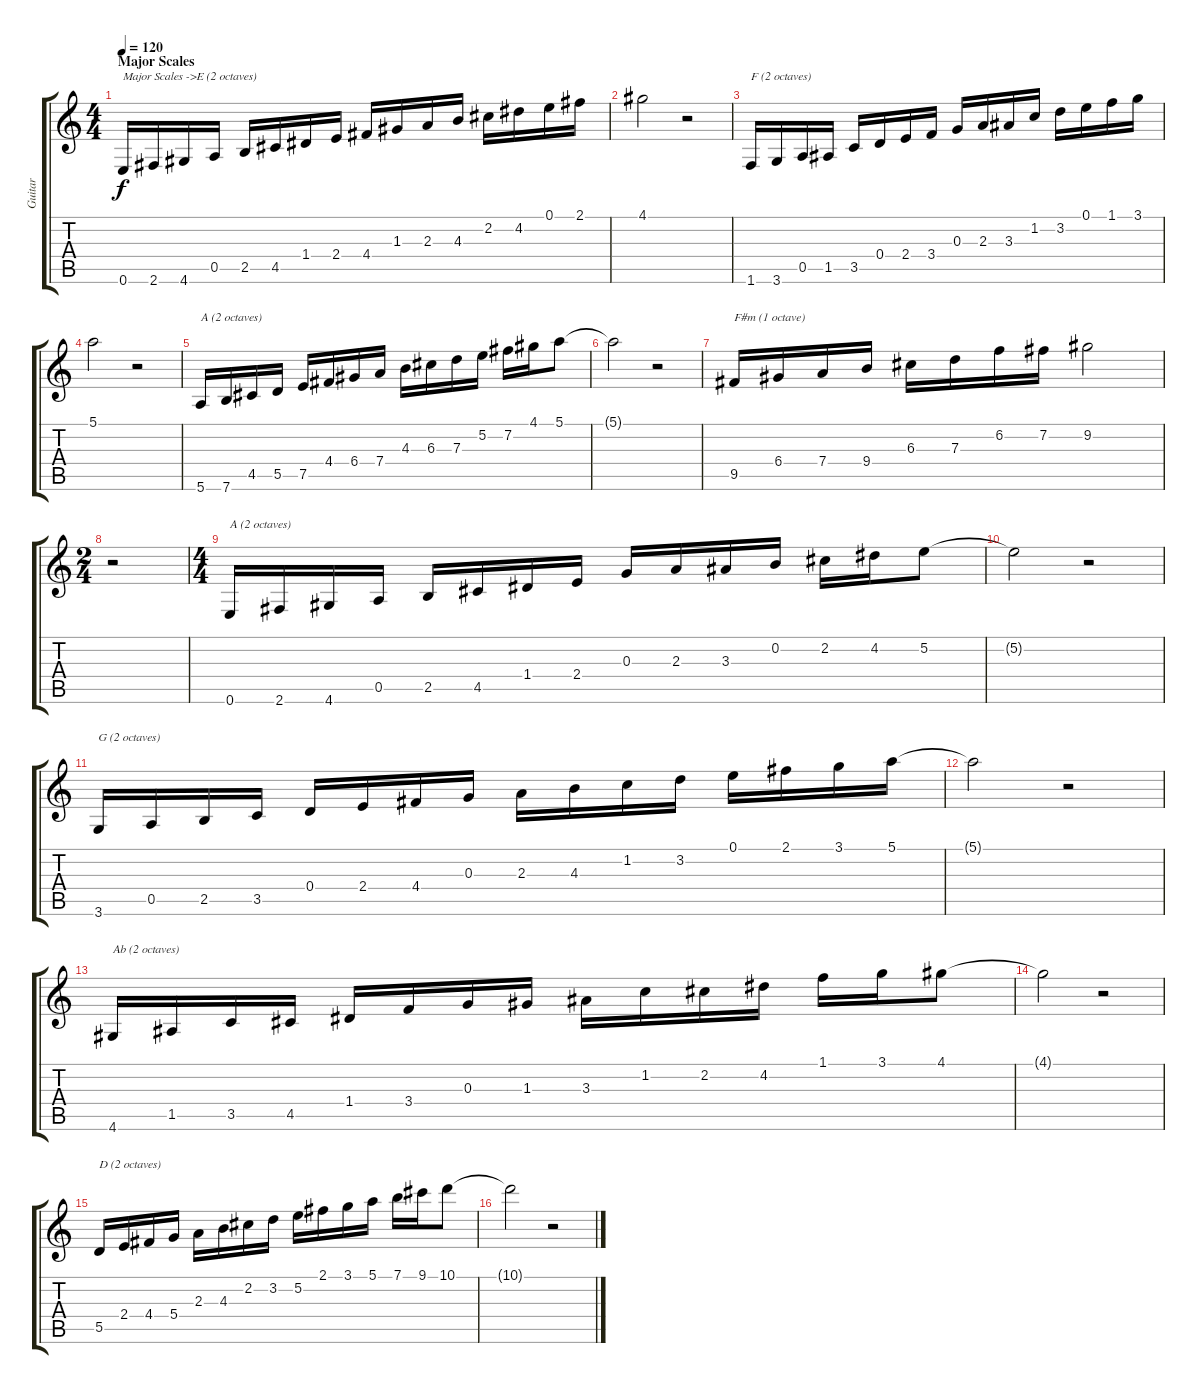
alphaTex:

\track ("Guitar" "Guitar") {instrument acousticguitarnylon}
\staff {score tabs}
\tuning (E4 B3 G3 D3 A2 E2) {hide}
\ts (4 4)
\section ("" "Major Scales")
\tempo 120
\clef g2
\ks c
0.6.16{txt "Major Scales ->E (2 octaves)" dy f instrument acousticguitarnylon} 2.6.16 4.6.16 0.5.16 2.5.16 4.5.16 1.4.16 2.4.16 4.4.16 1.3.16 2.3.16 4.3.16 2.2.16 4.2.16 0.1.16 2.1.16 |
4.1.2 r.2 |
1.6.16{txt "F (2 octaves)"} 3.6.16 0.5.16 1.5.16 3.5.16 0.4.16 2.4.16 3.4.16 0.3.16 2.3.16 3.3.16 1.2.16 3.2.16 0.1.16 1.1.16 3.1.16 |
5.1.2 r.2 |
5.6.16{txt "A (2 octaves)"} 7.6.16 4.5.16 5.5.16 7.5.16 4.4.16 6.4.16 7.4.16 4.3.16 6.3.16 7.3.16 5.2.16 7.2.16 4.1.16 5.1.8 |
5.1{t}.2 r.2 |
9.5.16{txt "F#m (1 octave)"} 6.4.16 7.4.16 9.4.16 6.3.16 7.3.16 6.2.16 7.2.16 9.2.2 |
\ts (2 4)
r.2 |
\ts (4 4)
0.6.16{txt "A (2 octaves)"} 2.6.16 4.6.16 0.5.16 2.5.16 4.5.16 1.4.16 2.4.16 0.3.16 2.3.16 3.3.16 0.2.16 2.2.16 4.2.16 5.2.8 |
5.2{t}.2 r.2 |
3.6.16{txt "G (2 octaves)"} 0.5.16 2.5.16 3.5.16 0.4.16 2.4.16 4.4.16 0.3.16 2.3.16 4.3.16 1.2.16 3.2.16 0.1.16 2.1.16 3.1.16 5.1.16 |
5.1{t}.2 r.2 |
4.6.16{txt "Ab (2 octaves)"} 1.5.16 3.5.16 4.5.16 1.4.16 3.4.16 0.3.16 1.3.16 3.3.16 1.2.16 2.2.16 4.2.16 1.1.16 3.1.16 4.1.8 |
4.1{t}.2 r.2 |
5.5.16{txt "D (2 octaves)"} 2.4.16 4.4.16 5.4.16 2.3.16 4.3.16 2.2.16 3.2.16 5.2.16 2.1.16 3.1.16 5.1.16 7.1.16 9.1.16 10.1.8 |
10.1{t}.2 r.2
